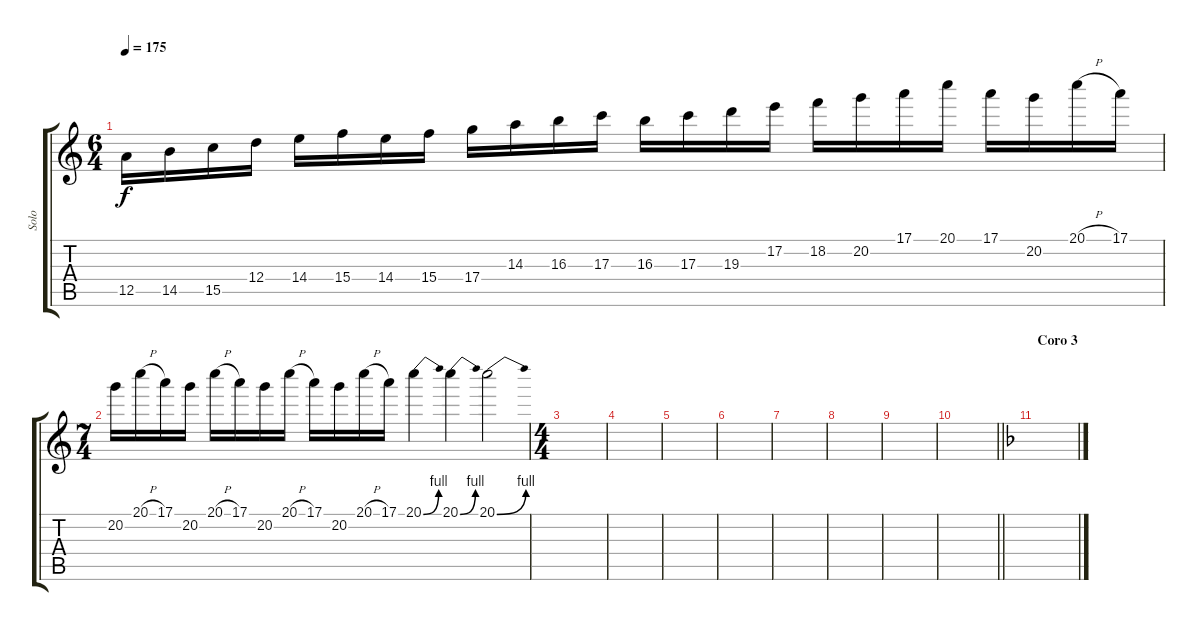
\track ("Solo" "Solo") {instrument acousticguitarsteel}
\staff {score tabs}
\tuning (E4 B3 G3 D3 A2 E2) {hide}
\ts (6 4)
\tempo 175
\clef g2
\ks aminor
12.5.16{dy f} 14.5.16 15.5.16 12.4.16 14.4.16 15.4.16 14.4.16 15.4.16 17.4.16 14.3.16 16.3.16 17.3.16 16.3.16 17.3.16 19.3.16 17.2.16 18.2.16 20.2.16 17.1.16 20.1.16 17.1.16 20.2.16 20.1{h}.16 17.1.16 |
\ts (7 4)
20.2.16 20.1{h}.16 17.1.16 20.2.16 20.1{h}.16 17.1.16 20.2.16 20.1{h}.16 17.1.16 20.2.16 20.1{h}.16 17.1.16 20.1{be (bend 0 0 60 4)}.4 20.1{be (bend 0 0 60 4)}.4 20.1{be (bend 0 0 60 4)}.2 |
\ts (4 4)
|
|
|
|
|
|
|
\barLineRight lightlight
|
\section ("" "Coro 3")
\ks dminor
